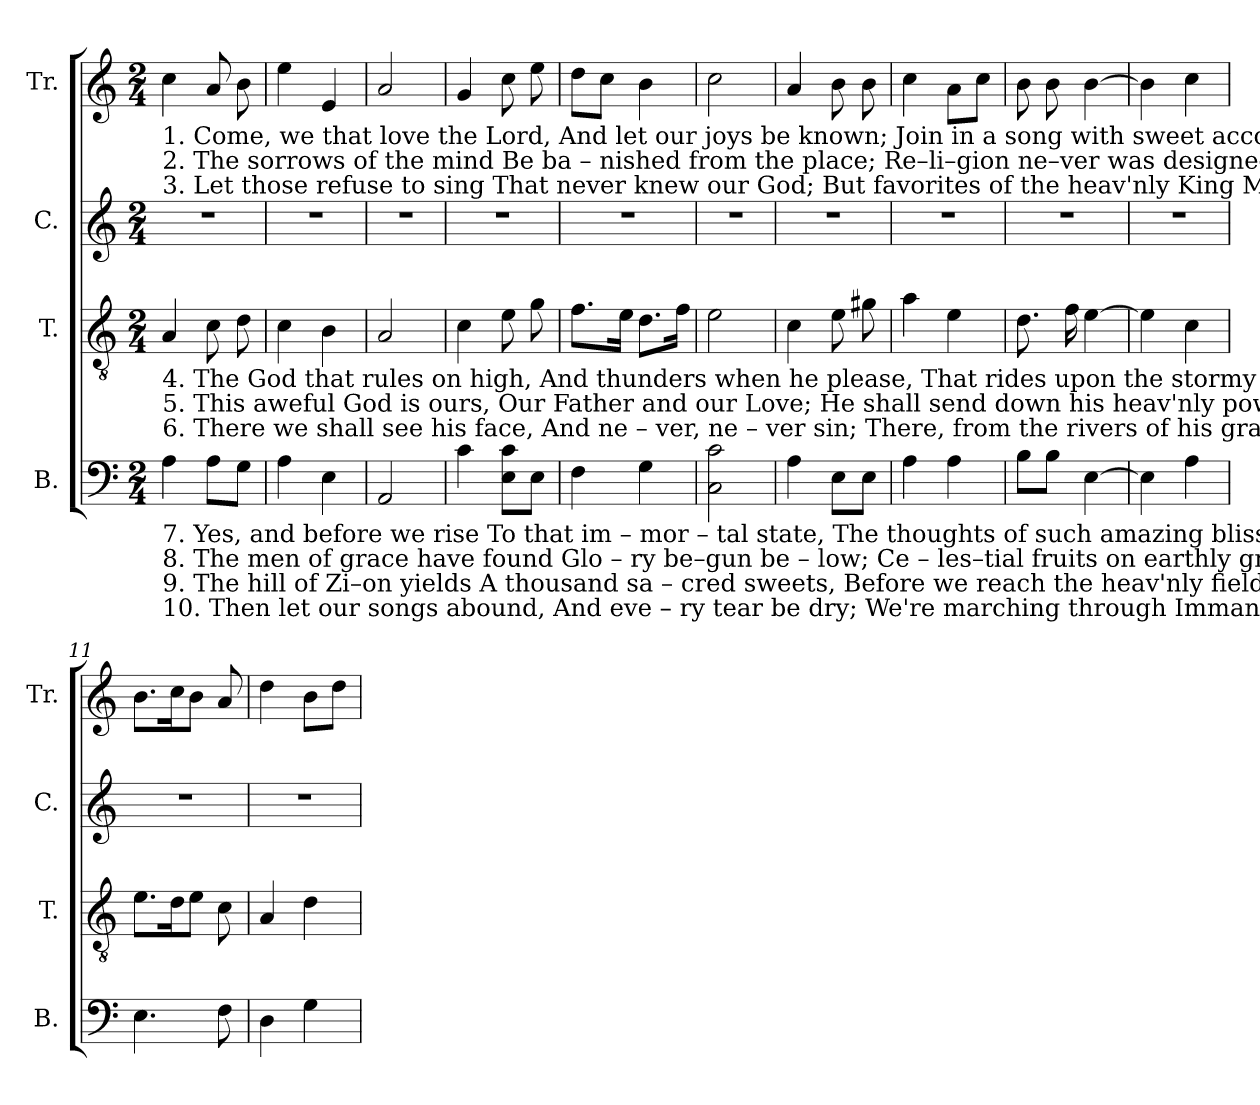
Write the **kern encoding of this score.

**kern	**kern	**kern	**kern
*part4	*part3	*part2	*part1
*staff4	*staff3	*staff2	*staff1
*I"B.	*I"T.	*I"C.	*I"Tr.
*I'B.	*I'T.	*I'C.	*I'Tr.
*clefF4	*clefGv2	*clefG2	*clefG2
*k[]	*k[]	*k[]	*k[]
*M2/4	*M2/4	*M2/4	*M2/4
*MM90	*MM90	*MM90	*MM90
=1	=1	=1	=1
!	!	!	!LO:TX:b:t=1. Come, we that love the Lord,  And  let  our  joys  be known;   Join in  a song with  sweet accord,    And  thus          surround   the   throne.
!	!	!	!LO:TX:b:t=2. The sorrows of  the mind   Be  ba – nished  from  the  place;     Re–li–gion  ne–ver  was  designed     To    make          our  plea – sures   less.
!	!	!	!LO:TX:b:t=3. Let those refuse  to  sing    That  never   knew   our       God;      But favorites of the heav'nly King    May  speak        their   joys  a  –  broad.
!	!LO:TX:b:t=4. The God that rules on high,  And thunders when he please,  That  rides  upon  the  stormy  sky,         And   ma    –     na  –  ges   the      seas;	!	!
!	!LO:TX:b:t=5. This   aweful  God  is   ours,  Our  Father  and  our  Love;    He shall send down his heav'nly powers   To     car     –     ry       us     a   –  bove.	!	!
!	!LO:TX:b:t=6. There we  shall  see  his face,  And  ne – ver,  ne – ver  sin;    There,  from  the  rivers  of  his  grace,   Drink  end   –   less     plea – sures   in.	!	!
!LO:TX:b:t=7. Yes,  and  before  we  rise   To  that  im – mor  – tal     state,  The  thoughts  of  such amazing bliss   Should  con –  stant    joys   cre  –   ate.	!	!	!
!LO:TX:b:t=8. The men of grace have found  Glo – ry  be–gun  be –  low;   Ce – les–tial  fruits on earthly ground    From   faith     and   hope  may  grow.	!	!	!
!LO:TX:b:t=9. The  hill  of  Zi–on yields   A  thousand  sa  –  cred  sweets,   Before  we  reach  the  heav'nly  fields,    Or      walk      the   gol  –  den   streets.	!	!	!
!LO:TX:b:t=10. Then let our songs abound,   And  eve – ry   tear   be   dry;   We're marching through Immanuel's ground   To  fai –  rer   worlds  on   high.	!	!	!
4A\	4A/	2r	4cc\
8A\L	8c\	.	8a/
8G\J	8d\	.	8b\
=2	=2	=2	=2
4A\	4c\	2r	4ee\
4E\	4B\	.	4e/
=3	=3	=3	=3
2AA/	2A/	2r	2a/
=4	=4	=4	=4
4c\	4c\	2r	4g/
8E\ 8c\L	8e\	.	8cc\
8E\J	8g\	.	8ee\
=5	=5	=5	=5
4F\	8.f\L	2r	8dd\L
.	.	.	8cc\J
.	16e\Jk	.	.
4G\	8.d\L	.	4b\
.	16f\Jk	.	.
=6	=6	=6	=6
2C\ 2c\	2e\	2r	2cc\
=7	=7	=7	=7
4A\	4c\	2r	4a/
8E\L	8e\	.	8b\
8E\J	8g#X\	.	8b\
=8	=8	=8	=8
4A\	4a\	2r	4cc\
4A\	4e\	.	8a\L
.	.	.	8cc\J
=9	=9	=9	=9
8B\L	8.d\	2r	8b\
8B\J	.	.	8b\
.	16f\	.	.
[4E\	[4e\	.	[4b\
=10	=10	=10	=10
4E\]	4e\]	2r	4b\]
4A\	4c\	.	4cc\
=11	=11	=11	=11
4.E\	8.e\L	2r	8.b\L
.	16d\K	.	16cc\K
.	8e\J	.	8b\J
8F\	8c\	.	8a/
=12	=12	=12	=12
4D\	4A/	2r	4dd\
4G\	4d\	.	8b\L
.	.	.	8dd\J
=	=	=	=
*-	*-	*-	*-
